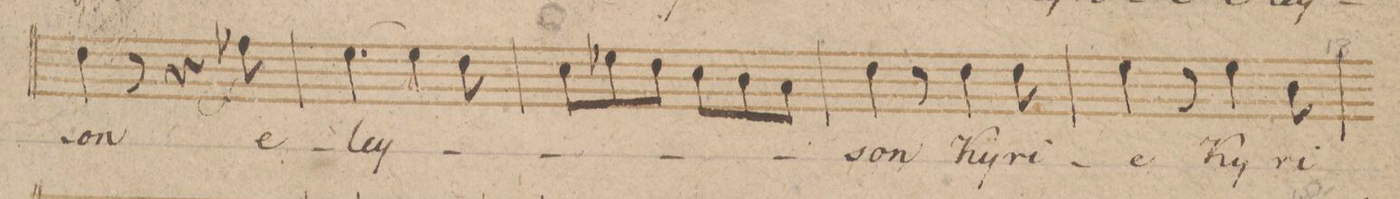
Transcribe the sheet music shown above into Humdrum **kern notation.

**kern	**text	**dynam
*I"Tenore.	*	*
*clefC4	*	*
*k[b-]	*	*
*M6/8	*	*
4c\	-son	.
8r	.	.
4r	.	.
.	.	f
8e-X\	e-	.
=13	=13	=13
[4.d\	-ley-	.
4d\]	.	.
8c\	.	.
=14	=14	=14
8B-\L	.	.
8d-X\	.	.
8c\J	.	.
8B-\L	.	.
8A\	.	.
8G\J	.	.
=15	=15	=15
4c\	-son	.
8r	.	.
4c\	Ky-	.
8c\	-ri-	.
=16	=16	=16
4d\	-e	.
8r	.	.
4d\	Ky-	.
8A\	-ri-	.
=17	=17	=17
*-	*-	*-
